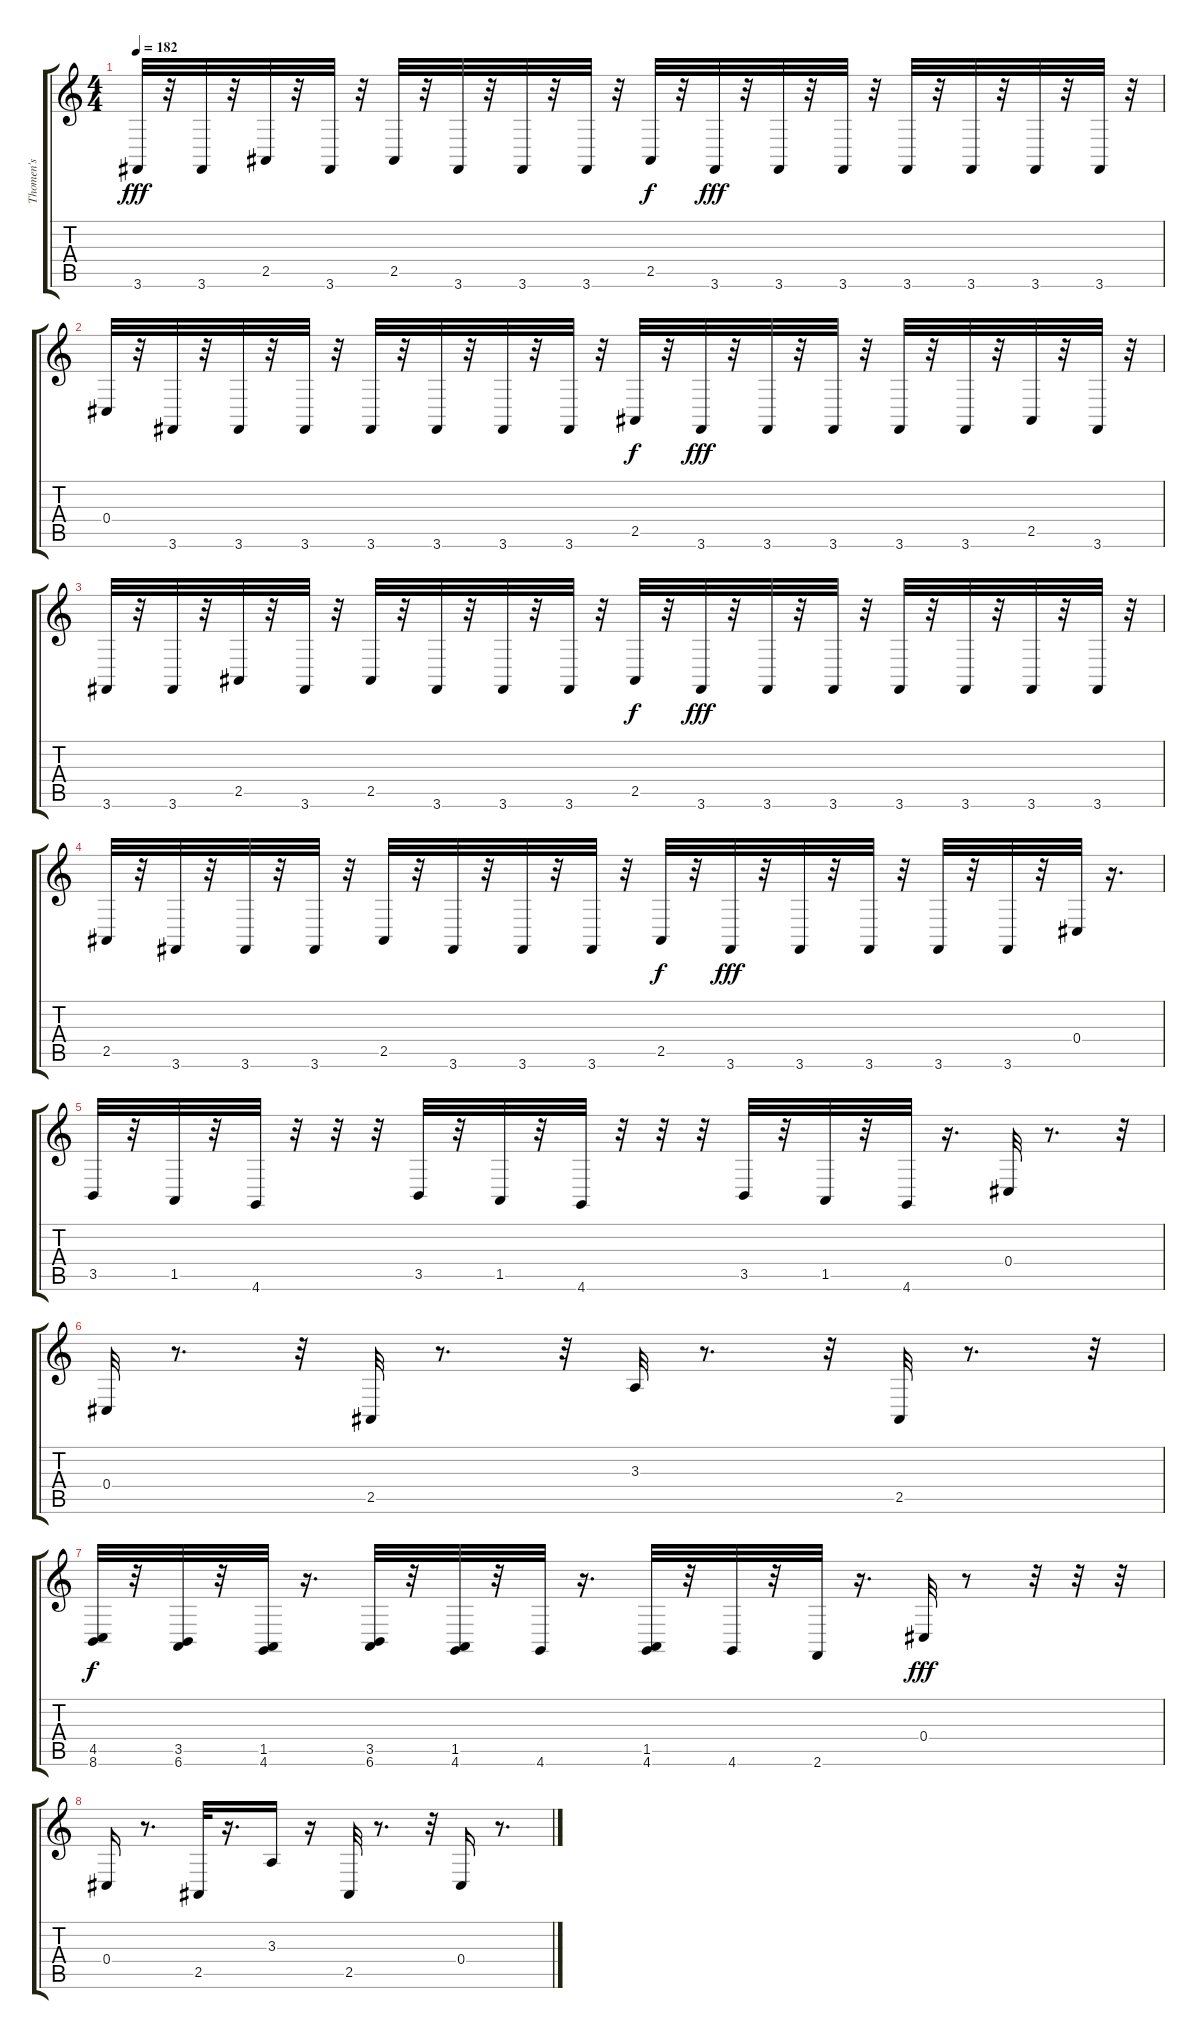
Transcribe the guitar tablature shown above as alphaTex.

\track ("Thomen's " "Thomen's ") {instrument acousticgrandpiano}
\staff {score tabs}
\tuning (Eb4 Bb3 Gb3 Db3 Ab2 Eb2) {hide}
\ts (4 4)
\tempo 182
\clef g2
\ks c
3.6.32{dy fff} r.32 3.6.32 r.32 2.5.32 r.32 3.6.32 r.32 2.5.32 r.32 3.6.32 r.32 3.6.32 r.32 3.6.32 r.32 2.5.32{dy f} r.32 3.6.32{dy fff} r.32 3.6.32 r.32 3.6.32 r.32 3.6.32 r.32 3.6.32 r.32 3.6.32 r.32 3.6.32 r.32 |
0.4.32 r.32 3.6.32 r.32 3.6.32 r.32 3.6.32 r.32 3.6.32 r.32 3.6.32 r.32 3.6.32 r.32 3.6.32 r.32 2.5.32{dy f} r.32 3.6.32{dy fff} r.32 3.6.32 r.32 3.6.32 r.32 3.6.32 r.32 3.6.32 r.32 2.5.32 r.32 3.6.32 r.32 |
3.6.32 r.32 3.6.32 r.32 2.5.32 r.32 3.6.32 r.32 2.5.32 r.32 3.6.32 r.32 3.6.32 r.32 3.6.32 r.32 2.5.32{dy f} r.32 3.6.32{dy fff} r.32 3.6.32 r.32 3.6.32 r.32 3.6.32 r.32 3.6.32 r.32 3.6.32 r.32 3.6.32 r.32 |
2.5.32 r.32 3.6.32 r.32 3.6.32 r.32 3.6.32 r.32 2.5.32 r.32 3.6.32 r.32 3.6.32 r.32 3.6.32 r.32 2.5.32{dy f} r.32 3.6.32{dy fff} r.32 3.6.32 r.32 3.6.32 r.32 3.6.32 r.32 3.6.32 r.32 0.4.32 r.16{d} |
3.5.32 r.32 1.5.32 r.32 4.6.32 r.32 r.32 r.32 3.5.32 r.32 1.5.32 r.32 4.6.32 r.32 r.32 r.32 3.5.32 r.32 1.5.32 r.32 4.6.32 r.16{d} 0.4.32 r.8{d} r.32 |
0.4.32 r.8{d} r.32 2.5.32 r.8{d} r.32 3.3.32 r.8{d} r.32 2.5.32 r.8{d} r.32 |
(4.5 8.6).32{dy f} r.32 (3.5 6.6).32 r.32 (1.5 4.6).32 r.16{d} (3.5 6.6).32 r.32 (1.5 4.6).32 r.32 4.6.32 r.16{d} (1.5 4.6).32 r.32 4.6.32 r.32 2.6.32 r.16{d} 0.4.32{dy fff} r.8 r.32 r.32 r.32 |
0.4.16 r.8{d} 2.5.32 r.16{d} 3.3.16 r.16 2.5.32 r.8{d} r.32 0.4.16 r.8{d}
